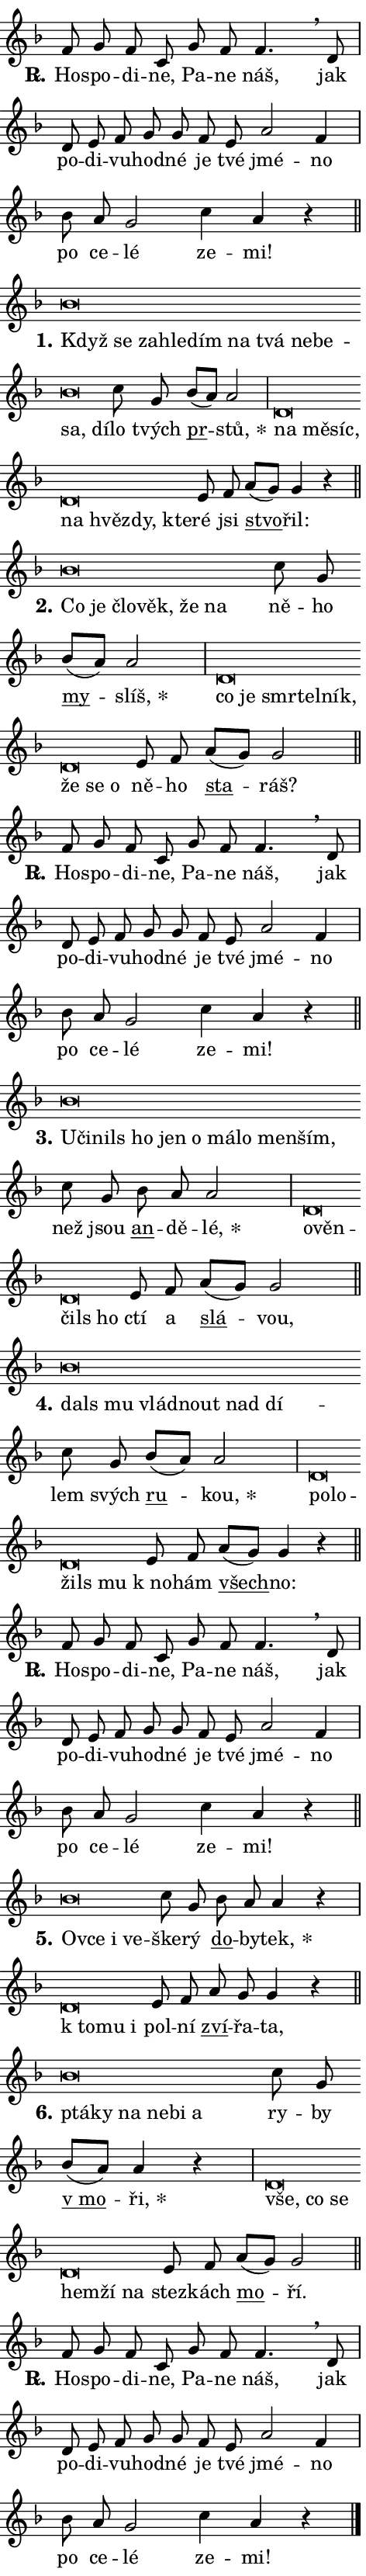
\version "2.24.0"
\header { tagline = "" }
\paper {
  indent = 0\cm
  top-margin = 0\cm
  right-margin = 0.13\cm % to fit lyric hyphens
  bottom-margin = 0\cm
  left-margin = 0\cm
  paper-width = 8\cm
  page-breaking = #ly:one-page-breaking
  system-system-spacing.basic-distance = #11
  score-system-spacing.basic-distance = #11
  ragged-last = ##f
}


%% Author: Thomas Morley
%% https://lists.gnu.org/archive/html/lilypond-user/2020-05/msg00002.html
#(define (line-position grob)
"Returns position of @var[grob} in current system:
   @code{'start}, if at first time-step
   @code{'end}, if at last time-step
   @code{'middle} otherwise
"
  (let* ((col (ly:item-get-column grob))
         (ln (ly:grob-object col 'left-neighbor))
         (rn (ly:grob-object col 'right-neighbor))
         (col-to-check-left (if (ly:grob? ln) ln col))
         (col-to-check-right (if (ly:grob? rn) rn col))
         (break-dir-left
           (and
             (ly:grob-property col-to-check-left 'non-musical #f)
             (ly:item-break-dir col-to-check-left)))
         (break-dir-right
           (and
             (ly:grob-property col-to-check-right 'non-musical #f)
             (ly:item-break-dir col-to-check-right))))
        (cond ((eqv? 1 break-dir-left) 'start)
              ((eqv? -1 break-dir-right) 'end)
              (else 'middle))))

#(define (tranparent-at-line-position vctor)
  (lambda (grob)
  "Relying on @code{line-position} select the relevant enry from @var{vctor}.
Used to determine transparency,"
    (case (line-position grob)
      ((end) (not (vector-ref vctor 0)))
      ((middle) (not (vector-ref vctor 1)))
      ((start) (not (vector-ref vctor 2))))))

noteHeadBreakVisibility =
#(define-music-function (break-visibility)(vector?)
"Makes @code{NoteHead}s transparent relying on @var{break-visibility}"
#{
  \override NoteHead.transparent =
    #(tranparent-at-line-position break-visibility)
#})

#(define delete-ledgers-for-transparent-note-heads
  (lambda (grob)
    "Reads whether a @code{NoteHead} is transparent.
If so this @code{NoteHead} is removed from @code{'note-heads} from
@var{grob}, which is supposed to be @code{LedgerLineSpanner}.
As a result ledgers are not printed for this @code{NoteHead}"
    (let* ((nhds-array (ly:grob-object grob 'note-heads))
           (nhds-list
             (if (ly:grob-array? nhds-array)
                 (ly:grob-array->list nhds-array)
                 '()))
           ;; Relies on the transparent-property being done before
           ;; Staff.LedgerLineSpanner.after-line-breaking is executed.
           ;; This is fragile ...
           (to-keep
             (remove
               (lambda (nhd)
                 (ly:grob-property nhd 'transparent #f))
               nhds-list)))
      ;; TODO find a better method to iterate over grob-arrays, similiar
      ;; to filter/remove etc for lists
      ;; For now rebuilt from scratch
      (set! (ly:grob-object grob 'note-heads)  '())
      (for-each
        (lambda (nhd)
          (ly:pointer-group-interface::add-grob grob 'note-heads nhd))
        to-keep))))

squashNotes = {
  \override NoteHead.X-extent = #'(-0.2 . 0.2)
  \override NoteHead.Y-extent = #'(-0.75 . 0)
  \override NoteHead.stencil =
    #(lambda (grob)
       (let ((pos (ly:grob-property grob 'staff-position)))
         (begin
           (if (< pos -7) (display "ERROR: Lower brevis then expected\n") (display ""))
           (if (<= pos -6) ly:text-interface::print ly:note-head::print))))
}
unSquashNotes = {
  \revert NoteHead.X-extent
  \revert NoteHead.Y-extent
  \revert NoteHead.stencil
}

hideNotes = \noteHeadBreakVisibility #begin-of-line-visible
unHideNotes = \noteHeadBreakVisibility #all-visible

% work-around for resetting accidentals
% https://lilypond.org/doc/v2.23/Documentation/notation/displaying-rhythms#unmetered-music
cadenzaMeasure = {
  \cadenzaOff
  \partial 1024 s1024
  \cadenzaOn
}

#(define-markup-command (accent layout props text) (markup?)
  "Underline accented syllable"
  (interpret-markup layout props
    #{\markup \override #'(offset . 4.3) \underline { #text }#}))

responsum = \markup \concat {
  "R" \hspace #-1.05 \path #0.1 #'((moveto 0 0.07) (lineto 0.9 0.8)) \hspace #0.05 "."
}

spaceSize = #0.6828661417322834 % exact space size for TeX Gyre Schola

\layout {
  \context {
    \Staff
    \remove "Time_signature_engraver"
    \override LedgerLineSpanner.after-line-breaking = #delete-ledgers-for-transparent-note-heads
  }
  \context {
    \Lyrics {
      \override LyricSpace.minimum-distance = \spaceSize
      \override LyricText.font-name = #"TeX Gyre Schola"
      \override LyricText.font-size = 1
      \override StanzaNumber.font-name = #"TeX Gyre Schola Bold"
      \override StanzaNumber.font-size = 1
    }
  }
  \context {
    \Score 
    \override NoteHead.text =
      #(lambda (grob) 
        (let ((pos (ly:grob-property grob 'staff-position)))
          #{\markup {
            \combine
              \halign #-0.55 \raise #(if (= pos -6) 0 0.5) \override #'(thickness . 2) \draw-line #'(3.2 . 0)
              \musicglyph "noteheads.sM1"
          }#}))
  }
}

% magnetic-lyrics.ily
%
%   written by
%     Jean Abou Samra <jean@abou-samra.fr>
%     Werner Lemberg <wl@gnu.org>
%
%   adapted by
%     Jiri Hon <jiri.hon@gmail.com>
%
% Version 2022-Apr-15

% https://www.mail-archive.com/lilypond-user@gnu.org/msg149350.html

#(define (Left_hyphen_pointer_engraver context)
   "Collect syllable-hyphen-syllable occurrences in lyrics and store
them in properties.  This engraver only looks to the left.  For
example, if the lyrics input is @code{foo -- bar}, it does the
following.

@itemize @bullet
@item
Set the @code{text} property of the @code{LyricHyphen} grob between
@q{foo} and @q{bar} to @code{foo}.

@item
Set the @code{left-hyphen} property of the @code{LyricText} grob with
text @q{foo} to the @code{LyricHyphen} grob between @q{foo} and
@q{bar}.
@end itemize

Use this auxiliary engraver in combination with the
@code{lyric-@/text::@/apply-@/magnetic-@/offset!} hook."
   (let ((hyphen #f)
         (text #f))
     (make-engraver
      (acknowledgers
       ((lyric-syllable-interface engraver grob source-engraver)
        (set! text grob)))
      (end-acknowledgers
       ((lyric-hyphen-interface engraver grob source-engraver)
        ;(when (not (grob::has-interface grob 'lyric-space-interface))
          (set! hyphen grob)));)
      ((stop-translation-timestep engraver)
       (when (and text hyphen)
         (ly:grob-set-object! text 'left-hyphen hyphen))
       (set! text #f)
       (set! hyphen #f)))))

#(define (lyric-text::apply-magnetic-offset! grob)
   "If the space between two syllables is less than the value in
property @code{LyricText@/.details@/.squash-threshold}, move the right
syllable to the left so that it gets concatenated with the left
syllable.

Use this function as a hook for
@code{LyricText@/.after-@/line-@/breaking} if the
@code{Left_@/hyphen_@/pointer_@/engraver} is active."
   (let ((hyphen (ly:grob-object grob 'left-hyphen #f)))
     (when hyphen
       (let ((left-text (ly:spanner-bound hyphen LEFT)))
         (when (grob::has-interface left-text 'lyric-syllable-interface)
           (let* ((common (ly:grob-common-refpoint grob left-text X))
                  (this-x-ext (ly:grob-extent grob common X))
                  (left-x-ext
                   (begin
                     ;; Trigger magnetism for left-text.
                     (ly:grob-property left-text 'after-line-breaking)
                     (ly:grob-extent left-text common X)))
                  ;; `delta` is the gap width between two syllables.
                  (delta (- (interval-start this-x-ext)
                            (interval-end left-x-ext)))
                  (details (ly:grob-property grob 'details))
                  (threshold (assoc-get 'squash-threshold details 0.2)))
             (when (< delta threshold)
               (let* (;; We have to manipulate the input text so that
                      ;; ligatures crossing syllable boundaries are not
                      ;; disabled.  For languages based on the Latin
                      ;; script this is essentially a beautification.
                      ;; However, for non-Western scripts it can be a
                      ;; necessity.
                      (lt (ly:grob-property left-text 'text))
                      (rt (ly:grob-property grob 'text))
                      (is-space (grob::has-interface hyphen 'lyric-space-interface))
                      (space (if is-space " " ""))
                      (extra-delta (if is-space spaceSize 0))
                      ;; Append new syllable.
                      (ltrt-space (if (and (string? lt) (string? rt))
                                (string-append lt space rt)
                                (make-concat-markup (list lt space rt))))
                      ;; Right-align `ltrt` to the right side.
                      (ltrt-space-markup (grob-interpret-markup
                               grob
                               (make-translate-markup
                                (cons (interval-length this-x-ext) 0)
                                (make-right-align-markup ltrt-space)))))
                 (begin
                   ;; Don't print `left-text`.
                   (ly:grob-set-property! left-text 'stencil #f)
                   ;; Set text and stencil (which holds all collected
                   ;; syllables so far) and shift it to the left.
                   (ly:grob-set-property! grob 'text ltrt-space)
                   (ly:grob-set-property! grob 'stencil ltrt-space-markup)
                   (ly:grob-translate-axis! grob (- (- delta extra-delta)) X))))))))))


#(define (lyric-hyphen::displace-bounds-first grob)
   ;; Make very sure this callback isn't triggered too early.
   (let ((left (ly:spanner-bound grob LEFT))
         (right (ly:spanner-bound grob RIGHT)))
     (ly:grob-property left 'after-line-breaking)
     (ly:grob-property right 'after-line-breaking)
     (ly:lyric-hyphen::print grob)))

squashThreshold = #0.4

\layout {
  \context {
    \Lyrics
    \consists #Left_hyphen_pointer_engraver
    \override LyricText.after-line-breaking =
      #lyric-text::apply-magnetic-offset!
    \override LyricHyphen.stencil = #lyric-hyphen::displace-bounds-first
    \override LyricText.details.squash-threshold = \squashThreshold
    \override LyricHyphen.minimum-distance = 0
    \override LyricHyphen.minimum-length = \squashThreshold
  }
}

squashText = \override LyricText.details.squash-threshold = 9999
unSquashText = \override LyricText.details.squash-threshold = \squashThreshold

leftText = \override LyricText.self-alignment-X = #LEFT
unLeftText = \revert LyricText.self-alignment-X

starOffset = #(lambda (grob) 
                (let ((x_offset (ly:self-alignment-interface::aligned-on-x-parent grob)))
                  (if (= x_offset 0) 0 (+ x_offset 1.2))))

star = #(define-music-function (syllable)(string?)
"Append star separator at the end of a syllable"
#{
  \once \override LyricText.X-offset = #starOffset
  \lyricmode { \markup {
    #syllable
    \override #'((font-name . "TeX Gyre Schola Bold")) \hspace #0.2 \lower #0.65 \larger "*"
  } }
#})

starAccent = #(define-music-function (syllable)(string?)
"Append star separator at the end of a syllable and make accent"
#{
  \once \override LyricText.X-offset = #starOffset
  \lyricmode { \markup {
    \accent #syllable
    \override #'((font-name . "TeX Gyre Schola Bold")) \hspace #0.2 \lower #0.65 \larger "*"
  } }
#})

breath = #(define-music-function (syllable)(string?)
"Append breathing indicator at the end of a syllable"
#{
  \lyricmode { \markup { #syllable "+" } }
#})

optionalBreath = #(define-music-function (syllable)(string?)
"Append optional breathing indicator at the end of a syllable"
#{
  \lyricmode { \markup { #syllable "(+)" } }
#})


\score {
    <<
        \new Voice = "melody" { \cadenzaOn \key f \major \relative { f'8 g f c g' f f4. \breathe d8 \cadenzaMeasure \bar "|" d e f g g \bar "" f e \bar "" a2 f4 \cadenzaMeasure \bar "|" bes8 a g2 \bar "" c4 a r \cadenzaMeasure \bar "||" \break } }
        \new Lyrics \lyricsto "melody" { \lyricmode { \set stanza = \responsum
Ho -- spo -- di -- ne, Pa -- ne náš, jak po -- di -- vu -- hod -- né je tvé jmé -- no po ce -- lé ze -- mi! } }
    >>
    \layout {}
}

\score {
    <<
        \new Voice = "melody" { \cadenzaOn \key f \major \relative { \squashNotes bes'\breve*1/16 \hideNotes \breve*1/16 \bar "" \breve*1/16 \bar "" \breve*1/16 \bar "" \breve*1/16 \bar "" \breve*1/16 \bar "" \breve*1/16 \bar "" \breve*1/16 \bar "" \breve*1/16 \bar "" \breve*1/16 \breve*1/16 \bar "" \unHideNotes \unSquashNotes c8 g \bar "" bes[( a)] a2 \cadenzaMeasure \bar "|" \squashNotes d,\breve*1/16 \hideNotes \breve*1/16 \bar "" \breve*1/16 \bar "" \breve*1/16 \bar "" \breve*1/16 \bar "" \breve*1/16 \breve*1/16 \bar "" \unHideNotes \unSquashNotes e8 f \bar "" a[( g)] g4 r \cadenzaMeasure \bar "||" \break } }
        \new Lyrics \lyricsto "melody" { \lyricmode { \set stanza = "1."
\leftText Když \squashText se za -- hle -- dím na tvá ne -- be -- sa, dí -- \unLeftText \unSquashText lo tvých \markup \accent pr -- \star stů, \leftText na \squashText mě -- síc, na hvěz -- dy, kte -- \unLeftText \unSquashText ré jsi \markup \accent stvo -- řil: } }
    >>
    \layout {}
}

\score {
    <<
        \new Voice = "melody" { \cadenzaOn \key f \major \relative { \squashNotes bes'\breve*1/16 \hideNotes \breve*1/16 \bar "" \breve*1/16 \bar "" \breve*1/16 \bar "" \breve*1/16 \breve*1/16 \bar "" \unHideNotes \unSquashNotes c8 g \bar "" bes[( a)] a2 \cadenzaMeasure \bar "|" \squashNotes d,\breve*1/16 \hideNotes \breve*1/16 \bar "" \breve*1/16 \bar "" \breve*1/16 \bar "" \breve*1/16 \bar "" \breve*1/16 \bar "" \breve*1/16 \breve*1/16 \bar "" \unHideNotes \unSquashNotes e8 f \bar "" a[( g)] g2 \cadenzaMeasure \bar "||" \break } }
        \new Lyrics \lyricsto "melody" { \lyricmode { \set stanza = "2."
\leftText Co \squashText je člo -- věk, že na \unLeftText \unSquashText ně -- ho \markup \accent my -- \star slíš, \leftText co \squashText je smr -- tel -- ník, že se o \unLeftText \unSquashText ně -- ho \markup \accent sta -- ráš? } }
    >>
    \layout {}
}

\score {
    <<
        \new Voice = "melody" { \cadenzaOn \key f \major \relative { f'8 g f c g' f f4. \breathe d8 \cadenzaMeasure \bar "|" d e f g g \bar "" f e \bar "" a2 f4 \cadenzaMeasure \bar "|" bes8 a g2 \bar "" c4 a r \cadenzaMeasure \bar "||" \break } }
        \new Lyrics \lyricsto "melody" { \lyricmode { \set stanza = \responsum
Ho -- spo -- di -- ne, Pa -- ne náš, jak po -- di -- vu -- hod -- né je tvé jmé -- no po ce -- lé ze -- mi! } }
    >>
    \layout {}
}

\score {
    <<
        \new Voice = "melody" { \cadenzaOn \key f \major \relative { \squashNotes bes'\breve*1/16 \hideNotes \breve*1/16 \bar "" \breve*1/16 \bar "" \breve*1/16 \bar "" \breve*1/16 \bar "" \breve*1/16 \bar "" \breve*1/16 \bar "" \breve*1/16 \bar "" \breve*1/16 \breve*1/16 \bar "" \unHideNotes \unSquashNotes c8 g \bar "" bes a a2 \cadenzaMeasure \bar "|" \squashNotes d,\breve*1/16 \hideNotes \breve*1/16 \bar "" \breve*1/16 \breve*1/16 \bar "" \unHideNotes \unSquashNotes e8 f \bar "" a[( g)] g2 \cadenzaMeasure \bar "||" \break } }
        \new Lyrics \lyricsto "melody" { \lyricmode { \set stanza = "3."
\leftText U -- \squashText či -- nils ho jen o má -- lo men -- ším, \unLeftText \unSquashText než jsou \markup \accent an -- dě -- \star lé, \leftText o -- \squashText věn -- čils ho \unLeftText \unSquashText ctí a \markup \accent slá -- vou, } }
    >>
    \layout {}
}

\score {
    <<
        \new Voice = "melody" { \cadenzaOn \key f \major \relative { \squashNotes bes'\breve*1/16 \hideNotes \breve*1/16 \bar "" \breve*1/16 \bar "" \breve*1/16 \bar "" \breve*1/16 \breve*1/16 \bar "" \unHideNotes \unSquashNotes c8 g \bar "" bes[( a)] a2 \cadenzaMeasure \bar "|" \squashNotes d,\breve*1/16 \hideNotes \breve*1/16 \bar "" \breve*1/16 \breve*1/16 \bar "" \unHideNotes \unSquashNotes e8 f \bar "" a[( g)] g4 r \cadenzaMeasure \bar "||" \break } }
        \new Lyrics \lyricsto "melody" { \lyricmode { \set stanza = "4."
\leftText dals \squashText mu vlád -- nout nad dí -- \unLeftText \unSquashText lem svých \markup \accent ru -- \star kou, \leftText po -- \squashText lo -- žils mu \unLeftText \unSquashText "k no" -- hám \markup \accent všech -- no: } }
    >>
    \layout {}
}

\score {
    <<
        \new Voice = "melody" { \cadenzaOn \key f \major \relative { f'8 g f c g' f f4. \breathe d8 \cadenzaMeasure \bar "|" d e f g g \bar "" f e \bar "" a2 f4 \cadenzaMeasure \bar "|" bes8 a g2 \bar "" c4 a r \cadenzaMeasure \bar "||" \break } }
        \new Lyrics \lyricsto "melody" { \lyricmode { \set stanza = \responsum
Ho -- spo -- di -- ne, Pa -- ne náš, jak po -- di -- vu -- hod -- né je tvé jmé -- no po ce -- lé ze -- mi! } }
    >>
    \layout {}
}

\score {
    <<
        \new Voice = "melody" { \cadenzaOn \key f \major \relative { \squashNotes bes'\breve*1/16 \hideNotes \breve*1/16 \bar "" \breve*1/16 \breve*1/16 \bar "" \unHideNotes \unSquashNotes c8 g \bar "" bes a a4 r \cadenzaMeasure \bar "|" \squashNotes d,\breve*1/16 \hideNotes \breve*1/16 \breve*1/16 \bar "" \unHideNotes \unSquashNotes e8 f \bar "" a g g4 r \cadenzaMeasure \bar "||" \break } }
        \new Lyrics \lyricsto "melody" { \lyricmode { \set stanza = "5."
\leftText Ov -- \squashText ce i ve -- \unLeftText \unSquashText ške -- rý \markup \accent do -- by -- \star tek, \leftText "k to" -- \squashText mu i \unLeftText \unSquashText pol -- ní \markup \accent zví -- řa -- ta, } }
    >>
    \layout {}
}

\score {
    <<
        \new Voice = "melody" { \cadenzaOn \key f \major \relative { \squashNotes bes'\breve*1/16 \hideNotes \breve*1/16 \bar "" \breve*1/16 \bar "" \breve*1/16 \bar "" \breve*1/16 \breve*1/16 \bar "" \unHideNotes \unSquashNotes c8 g \bar "" bes[( a)] a4 r \cadenzaMeasure \bar "|" \squashNotes d,\breve*1/16 \hideNotes \breve*1/16 \bar "" \breve*1/16 \bar "" \breve*1/16 \bar "" \breve*1/16 \breve*1/16 \bar "" \unHideNotes \unSquashNotes e8 f \bar "" a[( g)] g2 \cadenzaMeasure \bar "||" \break } }
        \new Lyrics \lyricsto "melody" { \lyricmode { \set stanza = "6."
\leftText ptá -- \squashText ky na ne -- bi a \unLeftText \unSquashText ry -- by \markup \accent "v mo" -- \star ři, \leftText vše, \squashText co se hem -- ží na \unLeftText \unSquashText stez -- kách \markup \accent mo -- ří. } }
    >>
    \layout {}
}

\score {
    <<
        \new Voice = "melody" { \cadenzaOn \key f \major \relative { f'8 g f c g' f f4. \breathe d8 \cadenzaMeasure \bar "|" d e f g g \bar "" f e \bar "" a2 f4 \cadenzaMeasure \bar "|" bes8 a g2 \bar "" c4 a r \cadenzaMeasure \bar "||" \break } \bar "|." }
        \new Lyrics \lyricsto "melody" { \lyricmode { \set stanza = \responsum
Ho -- spo -- di -- ne, Pa -- ne náš, jak po -- di -- vu -- hod -- né je tvé jmé -- no po ce -- lé ze -- mi! } }
    >>
    \layout {}
}
